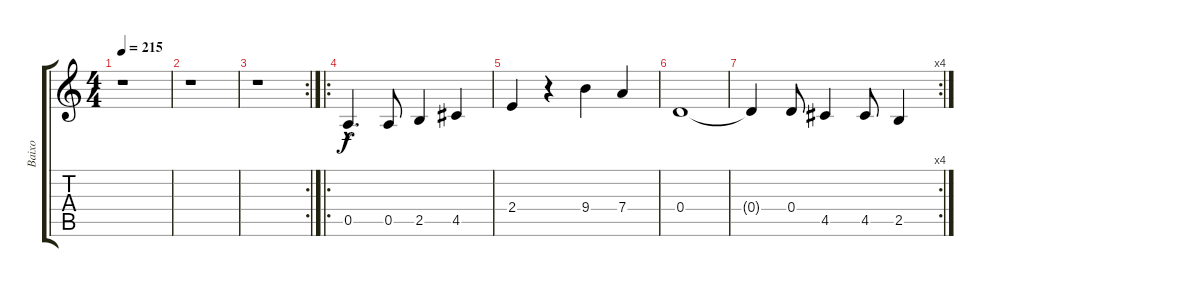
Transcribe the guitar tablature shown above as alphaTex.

\track ("Baixo" "Baixo") {instrument electricbassfinger}
\staff {score tabs}
\tuning (E4 B3 G3 D3 A2 E2) {hide}
\ts (4 4)
\tempo 215
\clef g2
\ks c
r.1{dy f} |
r.1 |
\rc 2
r.1 |
\ro
0.5{hac}.4{d} 0.5.8 2.5.4 4.5.4 |
2.4.4 r.4 9.4.4 7.4.4 |
0.4.1 |
\rc 4
0.4{t}.4 0.4.8 4.5.4 4.5.8 2.5.4
